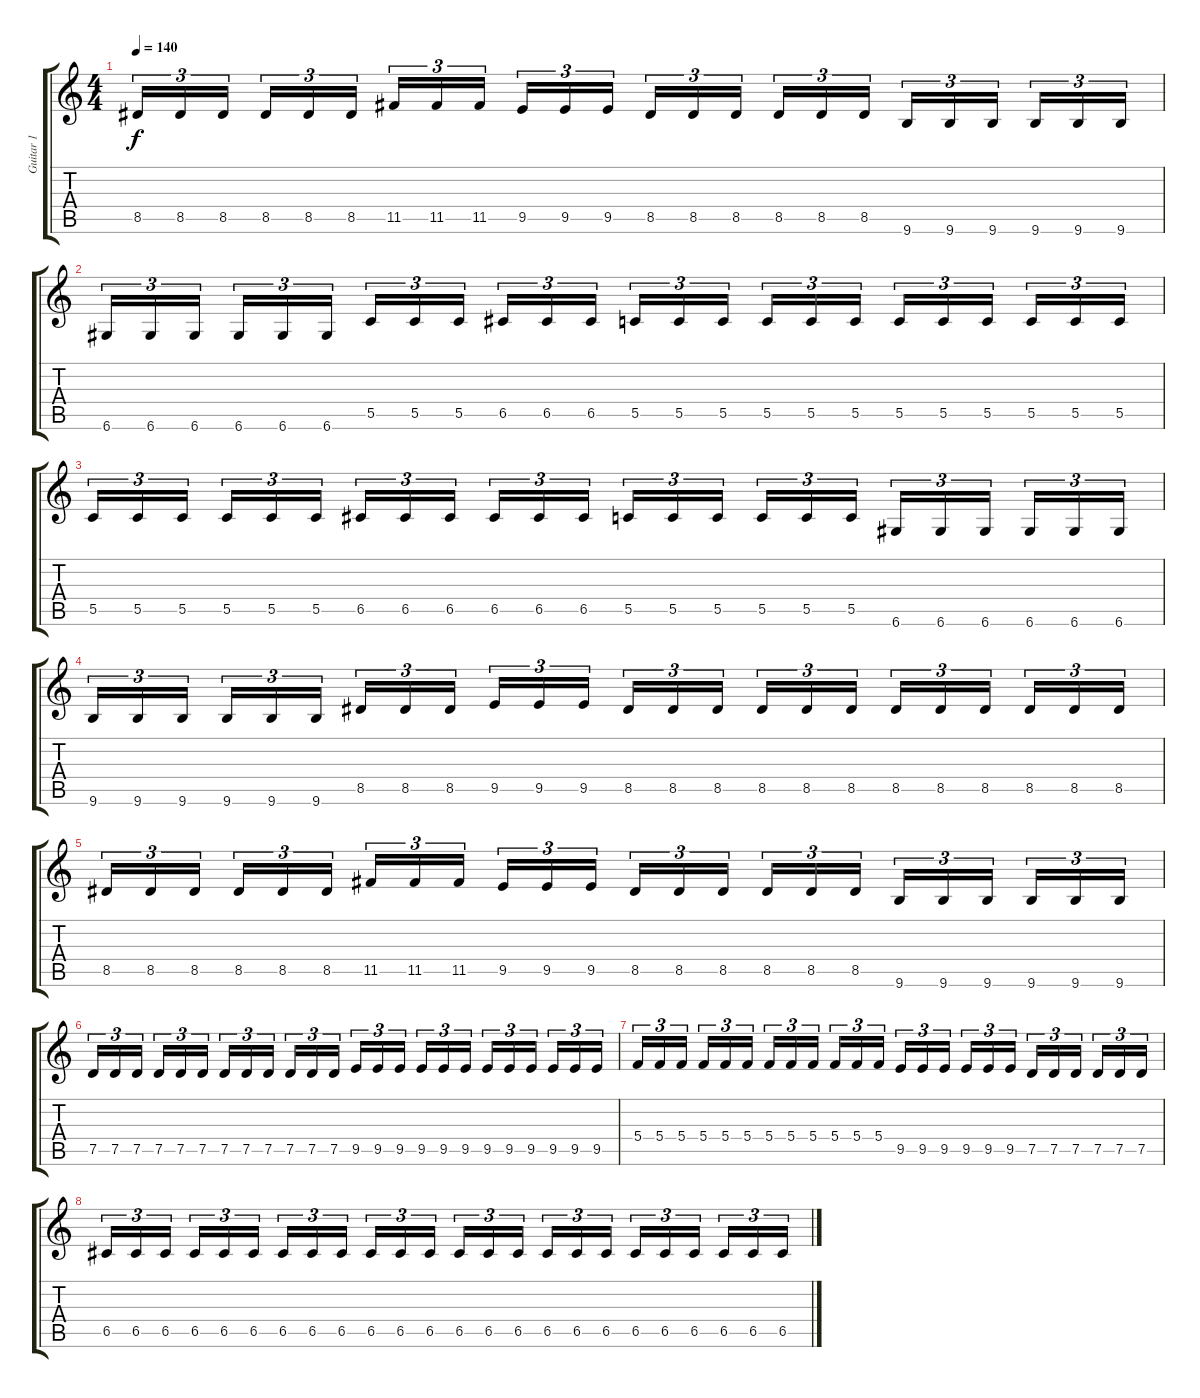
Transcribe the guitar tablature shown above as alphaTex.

\track ("Guitar 1" "Guitar 1") {instrument distortionguitar}
\staff {score tabs}
\tuning (D4 A3 F3 C3 G2 D2) {hide}
\ts (4 4)
\tempo 140
\clef g2
\ks c
8.5.16{tu (3 2) dy f} 8.5.16{tu (3 2)} 8.5.16{tu (3 2)} 8.5.16{tu (3 2)} 8.5.16{tu (3 2)} 8.5.16{tu (3 2)} 11.5.16{tu (3 2)} 11.5.16{tu (3 2)} 11.5.16{tu (3 2)} 9.5.16{tu (3 2)} 9.5.16{tu (3 2)} 9.5.16{tu (3 2)} 8.5.16{tu (3 2)} 8.5.16{tu (3 2)} 8.5.16{tu (3 2)} 8.5.16{tu (3 2)} 8.5.16{tu (3 2)} 8.5.16{tu (3 2)} 9.6.16{tu (3 2)} 9.6.16{tu (3 2)} 9.6.16{tu (3 2)} 9.6.16{tu (3 2)} 9.6.16{tu (3 2)} 9.6.16{tu (3 2)} |
6.6.16{tu (3 2)} 6.6.16{tu (3 2)} 6.6.16{tu (3 2)} 6.6.16{tu (3 2)} 6.6.16{tu (3 2)} 6.6.16{tu (3 2)} 5.5.16{tu (3 2)} 5.5.16{tu (3 2)} 5.5.16{tu (3 2)} 6.5.16{tu (3 2)} 6.5.16{tu (3 2)} 6.5.16{tu (3 2)} 5.5.16{tu (3 2)} 5.5.16{tu (3 2)} 5.5.16{tu (3 2)} 5.5.16{tu (3 2)} 5.5.16{tu (3 2)} 5.5.16{tu (3 2)} 5.5.16{tu (3 2)} 5.5.16{tu (3 2)} 5.5.16{tu (3 2)} 5.5.16{tu (3 2)} 5.5.16{tu (3 2)} 5.5.16{tu (3 2)} |
5.5.16{tu (3 2)} 5.5.16{tu (3 2)} 5.5.16{tu (3 2)} 5.5.16{tu (3 2)} 5.5.16{tu (3 2)} 5.5.16{tu (3 2)} 6.5.16{tu (3 2)} 6.5.16{tu (3 2)} 6.5.16{tu (3 2)} 6.5.16{tu (3 2)} 6.5.16{tu (3 2)} 6.5.16{tu (3 2)} 5.5.16{tu (3 2)} 5.5.16{tu (3 2)} 5.5.16{tu (3 2)} 5.5.16{tu (3 2)} 5.5.16{tu (3 2)} 5.5.16{tu (3 2)} 6.6.16{tu (3 2)} 6.6.16{tu (3 2)} 6.6.16{tu (3 2)} 6.6.16{tu (3 2)} 6.6.16{tu (3 2)} 6.6.16{tu (3 2)} |
9.6.16{tu (3 2)} 9.6.16{tu (3 2)} 9.6.16{tu (3 2)} 9.6.16{tu (3 2)} 9.6.16{tu (3 2)} 9.6.16{tu (3 2)} 8.5.16{tu (3 2)} 8.5.16{tu (3 2)} 8.5.16{tu (3 2)} 9.5.16{tu (3 2)} 9.5.16{tu (3 2)} 9.5.16{tu (3 2)} 8.5.16{tu (3 2)} 8.5.16{tu (3 2)} 8.5.16{tu (3 2)} 8.5.16{tu (3 2)} 8.5.16{tu (3 2)} 8.5.16{tu (3 2)} 8.5.16{tu (3 2)} 8.5.16{tu (3 2)} 8.5.16{tu (3 2)} 8.5.16{tu (3 2)} 8.5.16{tu (3 2)} 8.5.16{tu (3 2)} |
8.5.16{tu (3 2)} 8.5.16{tu (3 2)} 8.5.16{tu (3 2)} 8.5.16{tu (3 2)} 8.5.16{tu (3 2)} 8.5.16{tu (3 2)} 11.5.16{tu (3 2)} 11.5.16{tu (3 2)} 11.5.16{tu (3 2)} 9.5.16{tu (3 2)} 9.5.16{tu (3 2)} 9.5.16{tu (3 2)} 8.5.16{tu (3 2)} 8.5.16{tu (3 2)} 8.5.16{tu (3 2)} 8.5.16{tu (3 2)} 8.5.16{tu (3 2)} 8.5.16{tu (3 2)} 9.6.16{tu (3 2)} 9.6.16{tu (3 2)} 9.6.16{tu (3 2)} 9.6.16{tu (3 2)} 9.6.16{tu (3 2)} 9.6.16{tu (3 2)} |
7.5.16{tu (3 2)} 7.5.16{tu (3 2)} 7.5.16{tu (3 2)} 7.5.16{tu (3 2)} 7.5.16{tu (3 2)} 7.5.16{tu (3 2)} 7.5.16{tu (3 2)} 7.5.16{tu (3 2)} 7.5.16{tu (3 2)} 7.5.16{tu (3 2)} 7.5.16{tu (3 2)} 7.5.16{tu (3 2)} 9.5.16{tu (3 2)} 9.5.16{tu (3 2)} 9.5.16{tu (3 2)} 9.5.16{tu (3 2)} 9.5.16{tu (3 2)} 9.5.16{tu (3 2)} 9.5.16{tu (3 2)} 9.5.16{tu (3 2)} 9.5.16{tu (3 2)} 9.5.16{tu (3 2)} 9.5.16{tu (3 2)} 9.5.16{tu (3 2)} |
5.4.16{tu (3 2)} 5.4.16{tu (3 2)} 5.4.16{tu (3 2)} 5.4.16{tu (3 2)} 5.4.16{tu (3 2)} 5.4.16{tu (3 2)} 5.4.16{tu (3 2)} 5.4.16{tu (3 2)} 5.4.16{tu (3 2)} 5.4.16{tu (3 2)} 5.4.16{tu (3 2)} 5.4.16{tu (3 2)} 9.5.16{tu (3 2)} 9.5.16{tu (3 2)} 9.5.16{tu (3 2)} 9.5.16{tu (3 2)} 9.5.16{tu (3 2)} 9.5.16{tu (3 2)} 7.5.16{tu (3 2)} 7.5.16{tu (3 2)} 7.5.16{tu (3 2)} 7.5.16{tu (3 2)} 7.5.16{tu (3 2)} 7.5.16{tu (3 2)} |
6.5.16{tu (3 2)} 6.5.16{tu (3 2)} 6.5.16{tu (3 2)} 6.5.16{tu (3 2)} 6.5.16{tu (3 2)} 6.5.16{tu (3 2)} 6.5.16{tu (3 2)} 6.5.16{tu (3 2)} 6.5.16{tu (3 2)} 6.5.16{tu (3 2)} 6.5.16{tu (3 2)} 6.5.16{tu (3 2)} 6.5.16{tu (3 2)} 6.5.16{tu (3 2)} 6.5.16{tu (3 2)} 6.5.16{tu (3 2)} 6.5.16{tu (3 2)} 6.5.16{tu (3 2)} 6.5.16{tu (3 2)} 6.5.16{tu (3 2)} 6.5.16{tu (3 2)} 6.5.16{tu (3 2)} 6.5.16{tu (3 2)} 6.5.16{tu (3 2)}
